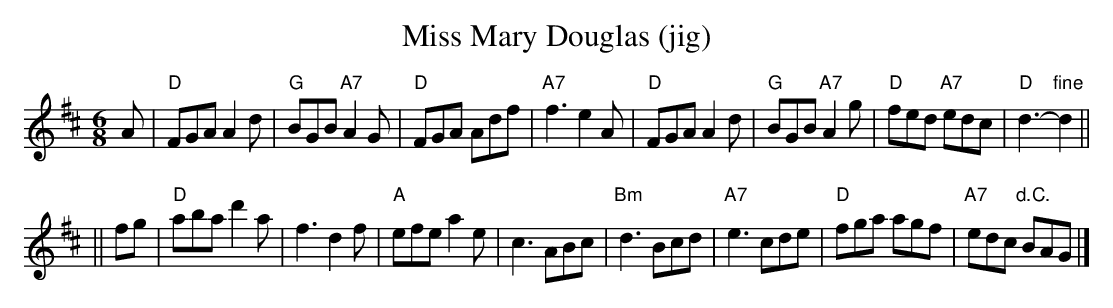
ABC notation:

X:1
T: Miss Mary Douglas (jig)
M: 6/8
L: 1/8
K: D
   A | "D"FGA A2d | "G"BGB "A7"A2G | "D"FGA Adf | "A7"f3 e2A \
     | "D"FGA A2d | "G"BGB "A7"A2g | "D"fed "A7"edc | "D"d3- "fine"d2 ||
|| fg | "D"aba d'2a |  f3 d2f | "A"efe a2e | c3 ABc \
      | "Bm"d3 Bcd | "A7"e3 cde | "D"fga agf | "A7"edc "d.C."BAG |]
